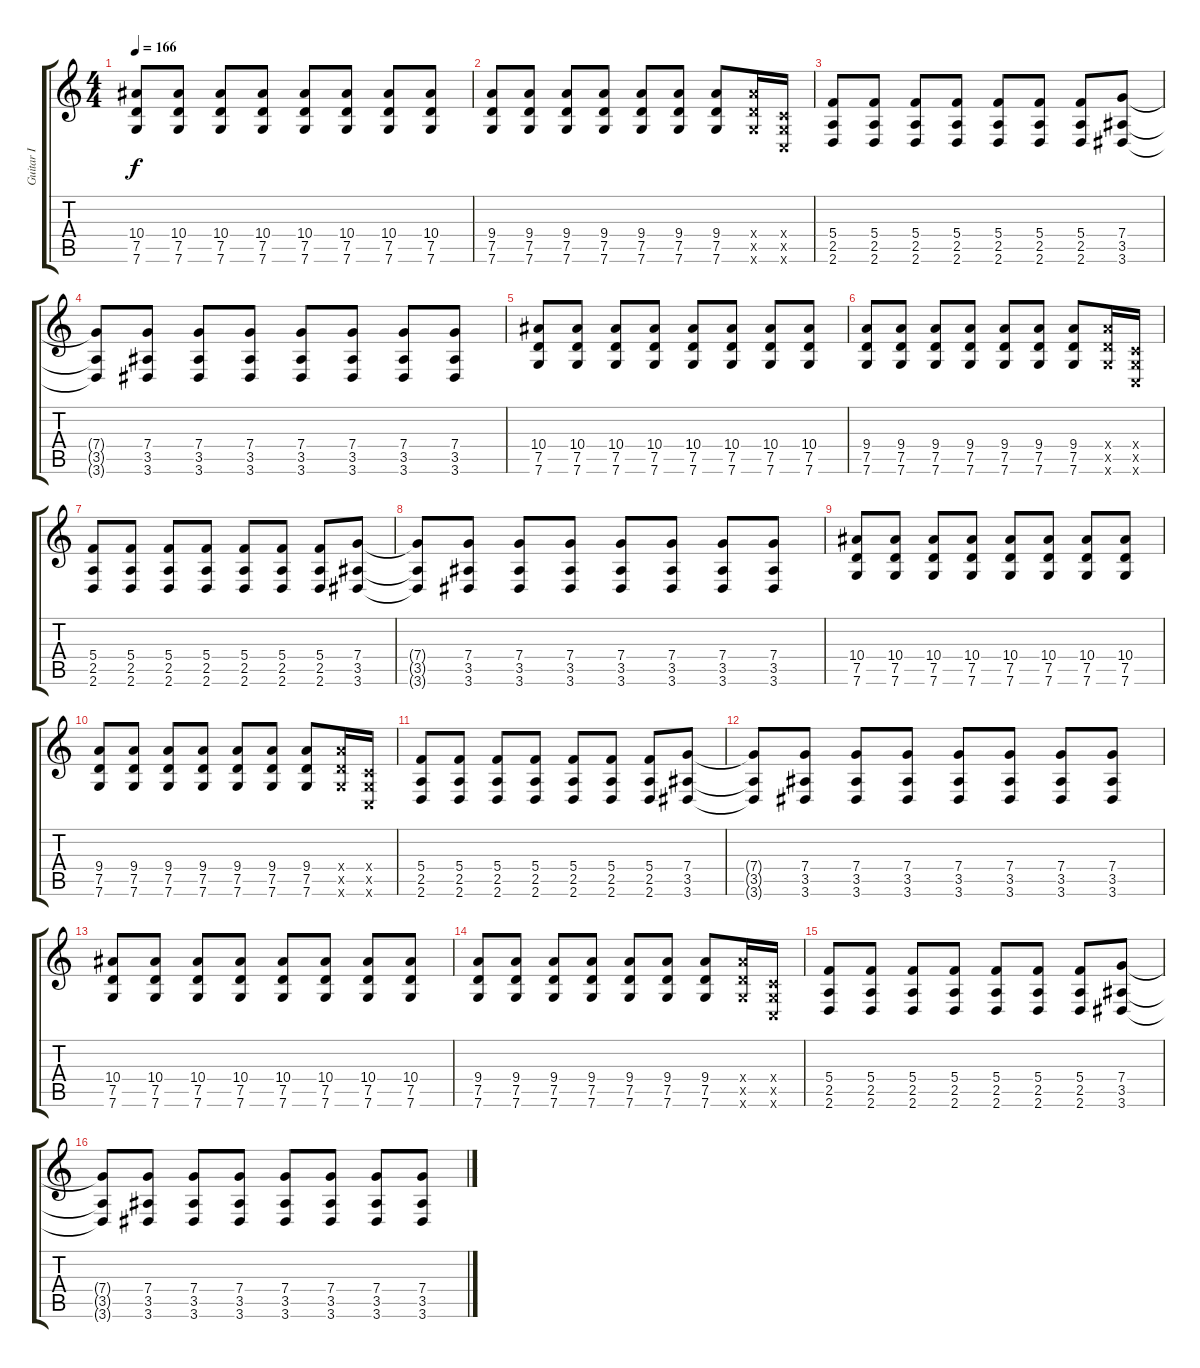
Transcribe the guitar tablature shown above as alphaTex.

\track ("Guitar I" "Guitar I") {instrument electricguitarjazz}
\staff {score tabs}
\tuning (D4 A3 F3 C3 G2 C2) {hide}
\ts (4 4)
\tempo 166
\clef g2
\ks c
(10.4 7.5 7.6).8{dy f} (10.4 7.5 7.6).8 (10.4 7.5 7.6).8 (10.4 7.5 7.6).8 (10.4 7.5 7.6).8 (10.4 7.5 7.6).8 (10.4 7.5 7.6).8 (10.4 7.5 7.6).8 |
(9.4 7.5 7.6).8 (9.4 7.5 7.6).8 (9.4 7.5 7.6).8 (9.4 7.5 7.6).8 (9.4 7.5 7.6).8 (9.4 7.5 7.6).8 (9.4 7.5 7.6).8 (9.4{x} 7.5{x} 7.6{x}).16 (0.4{x} 0.5{x} 0.6{x}).16 |
(5.4 2.5 2.6).8 (5.4 2.5 2.6).8 (5.4 2.5 2.6).8 (5.4 2.5 2.6).8 (5.4 2.5 2.6).8 (5.4 2.5 2.6).8 (5.4 2.5 2.6).8 (7.4 3.5 3.6).8 |
(7.4{t} 3.5{t} 3.6{t}).8 (7.4 3.5 3.6).8 (7.4 3.5 3.6).8 (7.4 3.5 3.6).8 (7.4 3.5 3.6).8 (7.4 3.5 3.6).8 (7.4 3.5 3.6).8 (7.4 3.5 3.6).8 |
(10.4 7.5 7.6).8 (10.4 7.5 7.6).8 (10.4 7.5 7.6).8 (10.4 7.5 7.6).8 (10.4 7.5 7.6).8 (10.4 7.5 7.6).8 (10.4 7.5 7.6).8 (10.4 7.5 7.6).8 |
(9.4 7.5 7.6).8 (9.4 7.5 7.6).8 (9.4 7.5 7.6).8 (9.4 7.5 7.6).8 (9.4 7.5 7.6).8 (9.4 7.5 7.6).8 (9.4 7.5 7.6).8 (9.4{x} 7.5{x} 7.6{x}).16 (0.4{x} 0.5{x} 0.6{x}).16 |
(5.4 2.5 2.6).8 (5.4 2.5 2.6).8 (5.4 2.5 2.6).8 (5.4 2.5 2.6).8 (5.4 2.5 2.6).8 (5.4 2.5 2.6).8 (5.4 2.5 2.6).8 (7.4 3.5 3.6).8 |
(7.4{t} 3.5{t} 3.6{t}).8 (7.4 3.5 3.6).8 (7.4 3.5 3.6).8 (7.4 3.5 3.6).8 (7.4 3.5 3.6).8 (7.4 3.5 3.6).8 (7.4 3.5 3.6).8 (7.4 3.5 3.6).8 |
(10.4 7.5 7.6).8 (10.4 7.5 7.6).8 (10.4 7.5 7.6).8 (10.4 7.5 7.6).8 (10.4 7.5 7.6).8 (10.4 7.5 7.6).8 (10.4 7.5 7.6).8 (10.4 7.5 7.6).8 |
(9.4 7.5 7.6).8 (9.4 7.5 7.6).8 (9.4 7.5 7.6).8 (9.4 7.5 7.6).8 (9.4 7.5 7.6).8 (9.4 7.5 7.6).8 (9.4 7.5 7.6).8 (9.4{x} 7.5{x} 7.6{x}).16 (0.4{x} 0.5{x} 0.6{x}).16 |
(5.4 2.5 2.6).8 (5.4 2.5 2.6).8 (5.4 2.5 2.6).8 (5.4 2.5 2.6).8 (5.4 2.5 2.6).8 (5.4 2.5 2.6).8 (5.4 2.5 2.6).8 (7.4 3.5 3.6).8 |
(7.4{t} 3.5{t} 3.6{t}).8 (7.4 3.5 3.6).8 (7.4 3.5 3.6).8 (7.4 3.5 3.6).8 (7.4 3.5 3.6).8 (7.4 3.5 3.6).8 (7.4 3.5 3.6).8 (7.4 3.5 3.6).8 |
(10.4 7.5 7.6).8 (10.4 7.5 7.6).8 (10.4 7.5 7.6).8 (10.4 7.5 7.6).8 (10.4 7.5 7.6).8 (10.4 7.5 7.6).8 (10.4 7.5 7.6).8 (10.4 7.5 7.6).8 |
(9.4 7.5 7.6).8 (9.4 7.5 7.6).8 (9.4 7.5 7.6).8 (9.4 7.5 7.6).8 (9.4 7.5 7.6).8 (9.4 7.5 7.6).8 (9.4 7.5 7.6).8 (9.4{x} 7.5{x} 7.6{x}).16 (0.4{x} 0.5{x} 0.6{x}).16 |
(5.4 2.5 2.6).8 (5.4 2.5 2.6).8 (5.4 2.5 2.6).8 (5.4 2.5 2.6).8 (5.4 2.5 2.6).8 (5.4 2.5 2.6).8 (5.4 2.5 2.6).8 (7.4 3.5 3.6).8 |
(7.4{t} 3.5{t} 3.6{t}).8 (7.4 3.5 3.6).8 (7.4 3.5 3.6).8 (7.4 3.5 3.6).8 (7.4 3.5 3.6).8 (7.4 3.5 3.6).8 (7.4 3.5 3.6).8 (7.4 3.5 3.6).8
